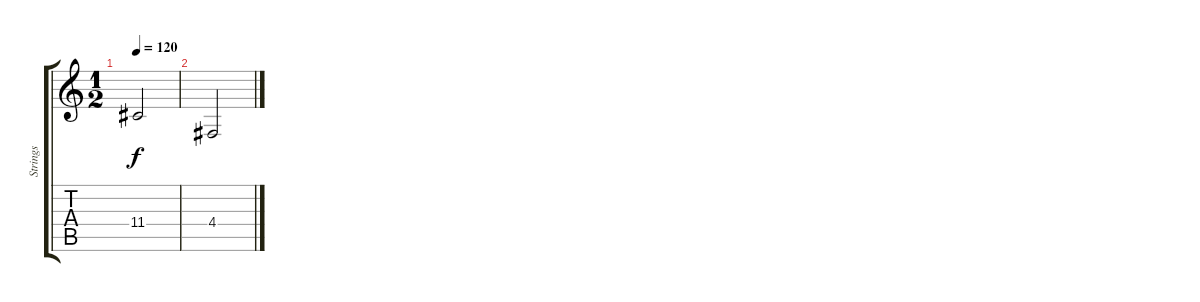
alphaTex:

\track ("Strings" "Strings") {instrument tremolostrings}
\staff {score tabs}
\tuning (E4 B3 G3 D3 A2 E2) {hide}
\ts (1 2)
\tempo 120
\clef g2
\ks c
11.4{t}.2{dy f} |
4.4.2
